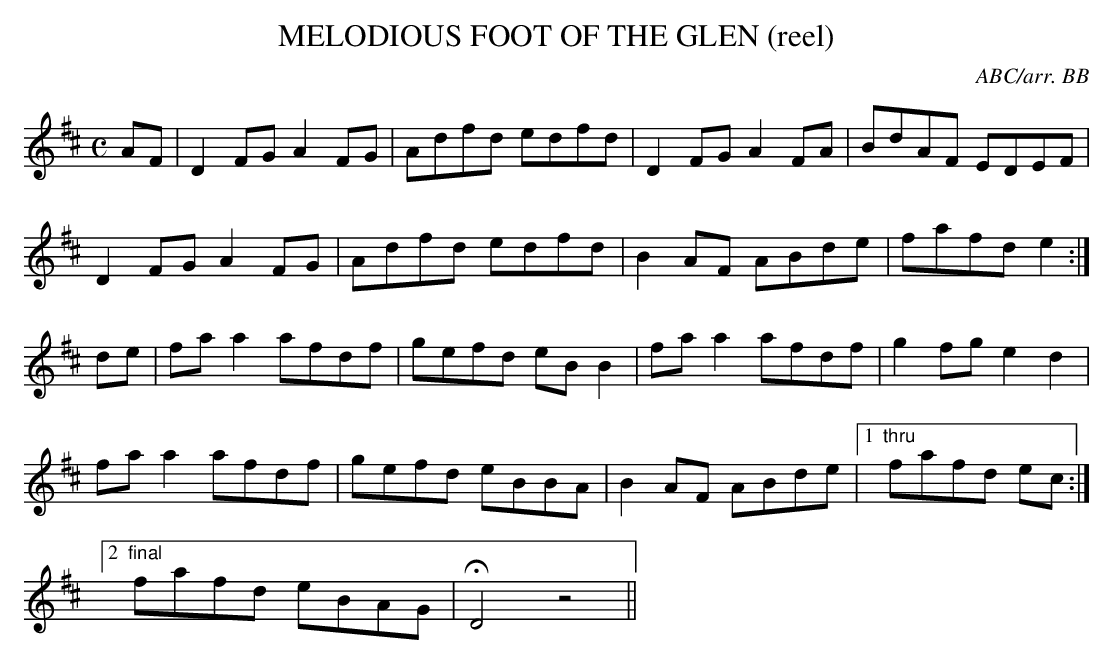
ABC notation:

X:1
T:MELODIOUS FOOT OF THE GLEN (reel)
C:ABC/arr. BB
L:1/8
M:C
K:D
AF|D2FG A2FG|Adfd edfd|D2FG A2FA|BdAF EDEF|
D2FG A2FG|Adfd edfd|B2AF ABde|fafd e2 :|
de|faa2 afdf|gefd eBB2|faa2 afdf|g2fg e2d2|
faa2 afdf|gefd eBBA|B2AF ABde|1 "thru"fafd ec :|
[2 "final"fafd eBAG|HD4z4||
